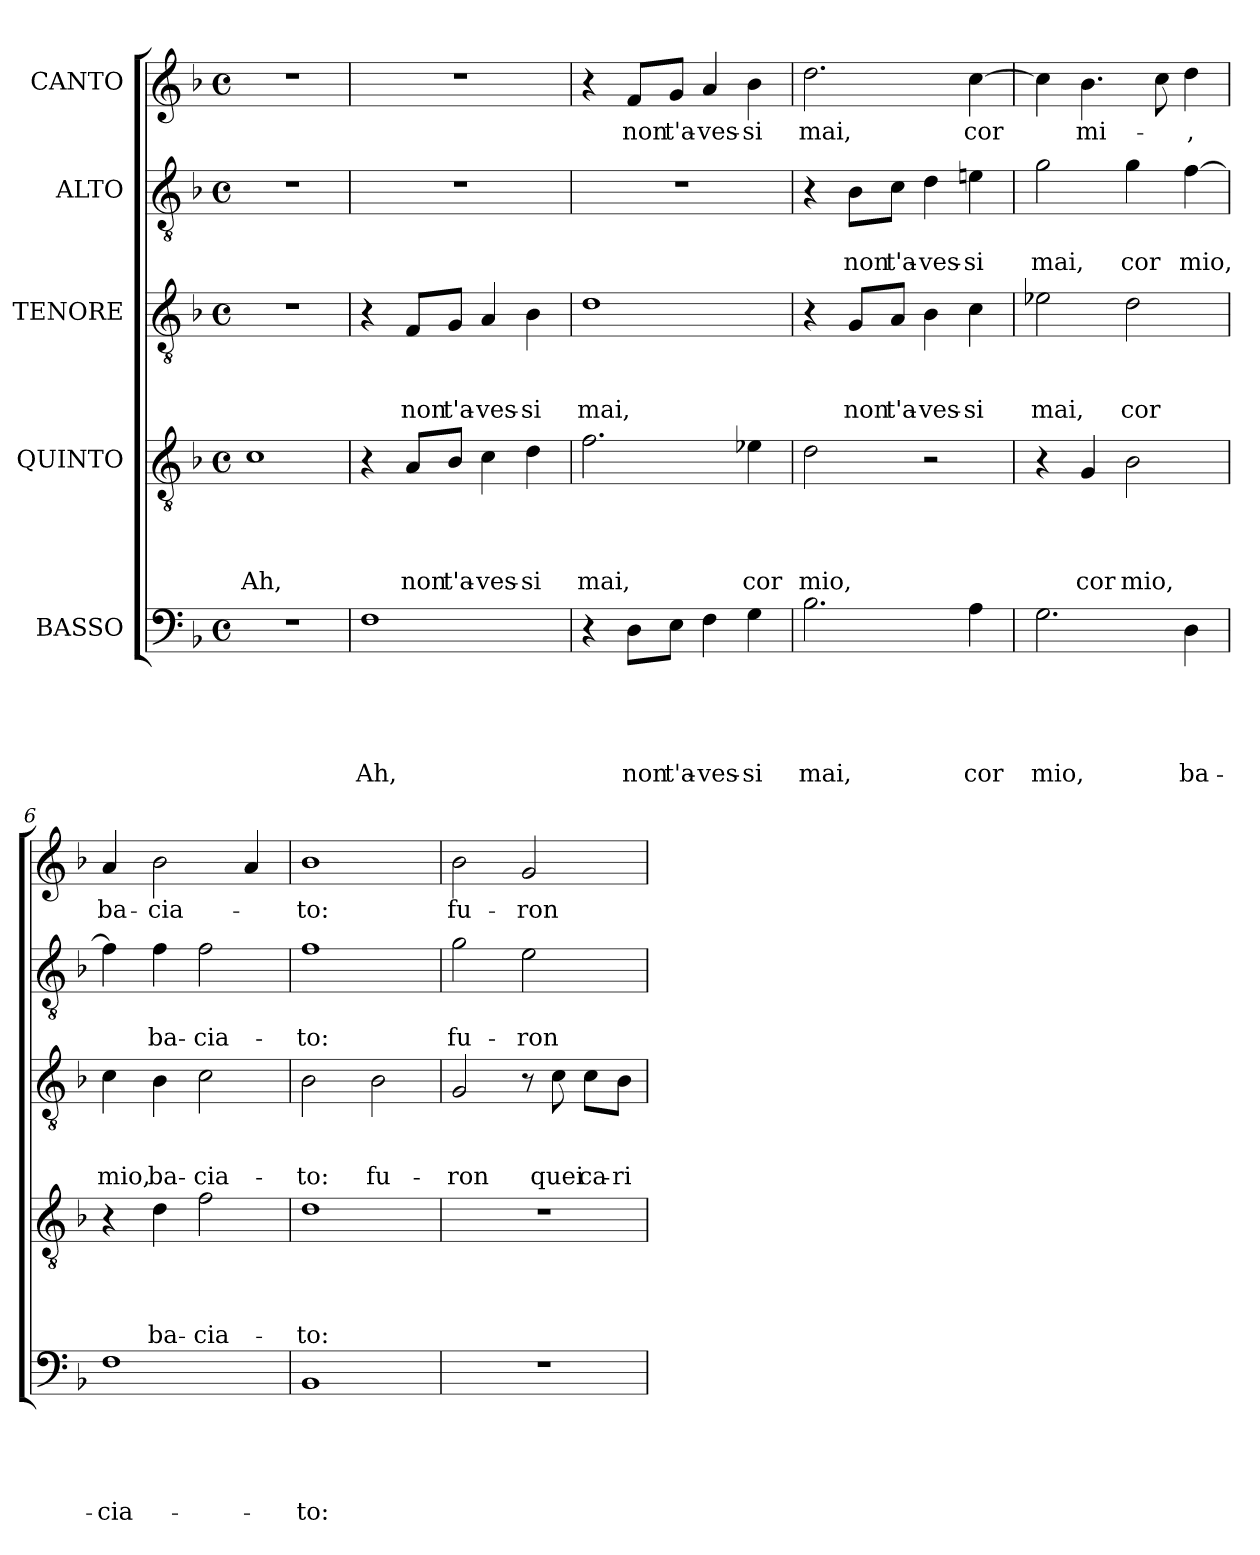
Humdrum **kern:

**kern	**text	**text	**text	**text	**text	**kern	**text	**text	**text	**text	**kern	**text	**text	**text	**kern	**text	**text	**kern	**text
*part5	*part5	*part5	*part5	*part5	*part5	*part4	*part4	*part4	*part4	*part4	*part3	*part3	*part3	*part3	*part2	*part2	*part2	*part1	*part1
*staff5	*staff5	*staff5	*staff5	*staff5	*staff5	*staff4	*staff4	*staff4	*staff4	*staff4	*staff3	*staff3	*staff3	*staff3	*staff2	*staff2	*staff2	*staff1	*staff1
*I"BASSO	*	*	*	*	*	*I"QUINTO	*	*	*	*	*I"TENORE	*	*	*	*I"ALTO	*	*	*I"CANTO	*
*clefF4	*	*	*	*	*	*clefGv2	*	*	*	*	*clefGv2	*	*	*	*clefGv2	*	*	*clefG2	*
*k[b-]	*	*	*	*	*	*k[b-]	*	*	*	*	*k[b-]	*	*	*	*k[b-]	*	*	*k[b-]	*
*F:	*	*	*	*	*	*F:	*	*	*	*	*F:	*	*	*	*F:	*	*	*F:	*
*M4/4	*	*	*	*	*	*M4/4	*	*	*	*	*M4/4	*	*	*	*M4/4	*	*	*M4/4	*
*met(c)	*	*	*	*	*	*met(c)	*	*	*	*	*met(c)	*	*	*	*met(c)	*	*	*met(c)	*
=1	=1	=1	=1	=1	=1	=1	=1	=1	=1	=1	=1	=1	=1	=1	=1	=1	=1	=1	=1
!	!	!	!	!	!	!	!	!	!	!LO:LY:b	!	!	!	!	!	!	!	!	!
1r	.	.	.	.	.	1c	.	.	.	Ah,	1r	.	.	.	1r	.	.	1r	.
=2	=2	=2	=2	=2	=2	=2	=2	=2	=2	=2	=2	=2	=2	=2	=2	=2	=2	=2	=2
!	!	!	!	!	!LO:LY:b	!	!	!	!	!	!	!	!	!	!	!	!	!	!
1F	.	.	.	.	Ah,	4r	.	.	.	.	4r	.	.	.	1r	.	.	1r	.
!	!	!	!	!	!	!	!	!	!	!LO:LY:b	!	!	!	!LO:LY:b	!	!	!	!	!
.	.	.	.	.	.	8A/L	.	.	.	non	8F/L	.	.	non	.	.	.	.	.
!	!	!	!	!	!	!	!	!	!	!LO:LY:b	!	!	!	!LO:LY:b	!	!	!	!	!
.	.	.	.	.	.	8B-/J	.	.	.	t'a-	8G/J	.	.	t'a-	.	.	.	.	.
!	!	!	!	!	!	!	!	!	!	!LO:LY:b:rj	!	!	!	!LO:LY:b:rj	!	!	!	!	!
.	.	.	.	.	.	4c\	.	.	.	-ves-	4A/	.	.	-ves-	.	.	.	.	.
!	!	!	!	!	!	!	!	!	!	!LO:LY:b	!	!	!	!LO:LY:b	!	!	!	!	!
.	.	.	.	.	.	4d\	.	.	.	-si	4B-\	.	.	-si	.	.	.	.	.
=3	=3	=3	=3	=3	=3	=3	=3	=3	=3	=3	=3	=3	=3	=3	=3	=3	=3	=3	=3
!	!	!	!	!	!	!	!	!	!	!LO:LY:b	!	!	!	!LO:LY:b	!	!	!	!	!
4r	.	.	.	.	.	2.f\	.	.	.	mai,	1d	.	.	mai,	1r	.	.	4r	.
!	!	!	!	!	!LO:LY:b	!	!	!	!	!	!	!	!	!	!	!	!	!	!LO:LY:b
8D\L	.	.	.	.	non	.	.	.	.	.	.	.	.	.	.	.	.	8f/L	non
!	!	!	!	!	!LO:LY:b	!	!	!	!	!	!	!	!	!	!	!	!	!	!LO:LY:b
8E\J	.	.	.	.	t'a-	.	.	.	.	.	.	.	.	.	.	.	.	8g/J	t'a-
!	!	!	!	!	!LO:LY:b:rj	!	!	!	!	!	!	!	!	!	!	!	!	!	!LO:LY:b:rj
4F\	.	.	.	.	-ves-	.	.	.	.	.	.	.	.	.	.	.	.	4a/	-ves-
!	!	!	!	!	!LO:LY:b	!	!	!	!	!LO:LY:b	!	!	!	!	!	!	!	!	!LO:LY:b
4G\	.	.	.	.	-si	4e-X\	.	.	.	cor	.	.	.	.	.	.	.	4b-\	-si
=4	=4	=4	=4	=4	=4	=4	=4	=4	=4	=4	=4	=4	=4	=4	=4	=4	=4	=4	=4
!	!	!	!	!	!LO:LY:b	!	!	!	!	!LO:LY:b	!	!	!	!	!	!	!	!	!LO:LY:b
2.B-\	.	.	.	.	mai,	2d\	.	.	.	mio,	4r	.	.	.	4r	.	.	2.dd\	mai,
!	!	!	!	!	!	!	!	!	!	!	!	!	!	!LO:LY:b	!	!	!LO:LY:b	!	!
.	.	.	.	.	.	.	.	.	.	.	8G/L	.	.	non	8B-\L	.	non	.	.
!	!	!	!	!	!	!	!	!	!	!	!	!	!	!LO:LY:b	!	!	!LO:LY:b	!	!
.	.	.	.	.	.	.	.	.	.	.	8A/J	.	.	t'a-	8c\J	.	t'a-	.	.
!	!	!	!	!	!	!	!	!	!	!	!	!	!	!LO:LY:b:rj	!	!	!LO:LY:b	!	!
.	.	.	.	.	.	2r	.	.	.	.	4B-\	.	.	-ves-	4d\	.	-ves-	.	.
!	!	!	!	!	!LO:LY:b	!	!	!	!	!	!	!	!	!LO:LY:b	!	!	!LO:LY:b	!	!LO:LY:b
4A\	.	.	.	.	cor	.	.	.	.	.	4c\	.	.	-si	4eni\	.	-si	[>4cc\	cor
=5	=5	=5	=5	=5	=5	=5	=5	=5	=5	=5	=5	=5	=5	=5	=5	=5	=5	=5	=5
!	!	!	!	!	!LO:LY:b	!	!	!	!	!	!	!	!	!LO:LY:b	!	!	!LO:LY:b	!	!
2.G\	.	.	.	.	mio,	4r	.	.	.	.	2e-X\	.	.	mai,	2g\	.	mai,	4cc\]	.
!	!	!	!	!	!	!	!	!	!	!LO:LY:b	!	!	!	!	!	!	!	!	!LO:LY:b
.	.	.	.	.	.	4G/	.	.	.	cor	.	.	.	.	.	.	.	4.b-\	mi-
!	!	!	!	!	!	!	!	!	!	!LO:LY:b	!	!	!	!LO:LY:b	!	!	!LO:LY:b	!	!
.	.	.	.	.	.	2B-\	.	.	.	mio,	2d\	.	.	cor	4g\	.	cor	.	.
.	.	.	.	.	.	.	.	.	.	.	.	.	.	.	.	.	.	8cc\	.
!	!	!	!	!	!LO:LY:b	!	!	!	!	!	!	!	!	!	!	!	!LO:LY:b	!	!LO:LY:b:rj
4D\	.	.	.	.	ba-	.	.	.	.	.	.	.	.	.	[<4f\	.	mio,	4dd\	-,
!!LO:LB:g=z
=6	=6	=6	=6	=6	=6	=6	=6	=6	=6	=6	=6	=6	=6	=6	=6	=6	=6	=6	=6
!	!	!	!	!	!LO:LY:b	!	!	!	!	!	!	!	!	!LO:LY:b	!	!	!	!	!LO:LY:b
1F	.	.	.	.	-cia-	4r	.	.	.	.	4c\	.	.	mio,	4f\]	.	.	4a/	ba-
!	!	!	!	!	!	!	!	!	!	!LO:LY:b	!	!	!	!LO:LY:b	!	!	!LO:LY:b	!	!LO:LY:b
.	.	.	.	.	.	4d\	.	.	.	ba-	4B-\	.	.	ba-	4f\	.	ba-	2b-\	-cia-
!	!	!	!	!	!	!	!	!	!	!LO:LY:b	!	!	!	!LO:LY:b	!	!	!LO:LY:b	!	!
.	.	.	.	.	.	2f\	.	.	.	-cia-	2c\	.	.	-cia-	2f\	.	-cia-	.	.
.	.	.	.	.	.	.	.	.	.	.	.	.	.	.	.	.	.	4a/	.
=7	=7	=7	=7	=7	=7	=7	=7	=7	=7	=7	=7	=7	=7	=7	=7	=7	=7	=7	=7
!	!	!	!	!	!LO:LY:b	!	!	!	!	!LO:LY:b	!	!	!	!LO:LY:b	!	!	!LO:LY:b	!	!LO:LY:b
1BB-	.	.	.	.	-to:	1d	.	.	.	-to:	2B-\	.	.	-to:	1f	.	-to:	1b-	-to:
!	!	!	!	!	!	!	!	!	!	!	!	!	!	!LO:LY:b	!	!	!	!	!
.	.	.	.	.	.	.	.	.	.	.	2B-\	.	.	fu-	.	.	.	.	.
=8	=8	=8	=8	=8	=8	=8	=8	=8	=8	=8	=8	=8	=8	=8	=8	=8	=8	=8	=8
!	!	!	!	!	!	!	!	!	!	!	!	!	!	!LO:LY:b	!	!	!LO:LY:b	!	!LO:LY:b
1r	.	.	.	.	.	1r	.	.	.	.	2G/	.	.	-ron	2g\	.	fu-	2b-\	fu-
!	!	!	!	!	!	!	!	!	!	!	!	!	!	!	!	!	!LO:LY:b	!	!LO:LY:b
.	.	.	.	.	.	.	.	.	.	.	8r	.	.	.	2e\	.	-ron	2g/	-ron
!	!	!	!	!	!	!	!	!	!	!	!	!	!	!LO:LY:b	!	!	!	!	!
.	.	.	.	.	.	.	.	.	.	.	8c\	.	.	quei	.	.	.	.	.
!	!	!	!	!	!	!	!	!	!	!	!	!	!	!LO:LY:b	!	!	!	!	!
.	.	.	.	.	.	.	.	.	.	.	8c\L	.	.	ca-	.	.	.	.	.
!	!	!	!	!	!	!	!	!	!	!	!	!	!	!LO:LY:b	!	!	!	!	!
.	.	.	.	.	.	.	.	.	.	.	8B-\J	.	.	-ri	.	.	.	.	.
=	=	=	=	=	=	=	=	=	=	=	=	=	=	=	=	=	=	=	=
*-	*-	*-	*-	*-	*-	*-	*-	*-	*-	*-	*-	*-	*-	*-	*-	*-	*-	*-	*-
